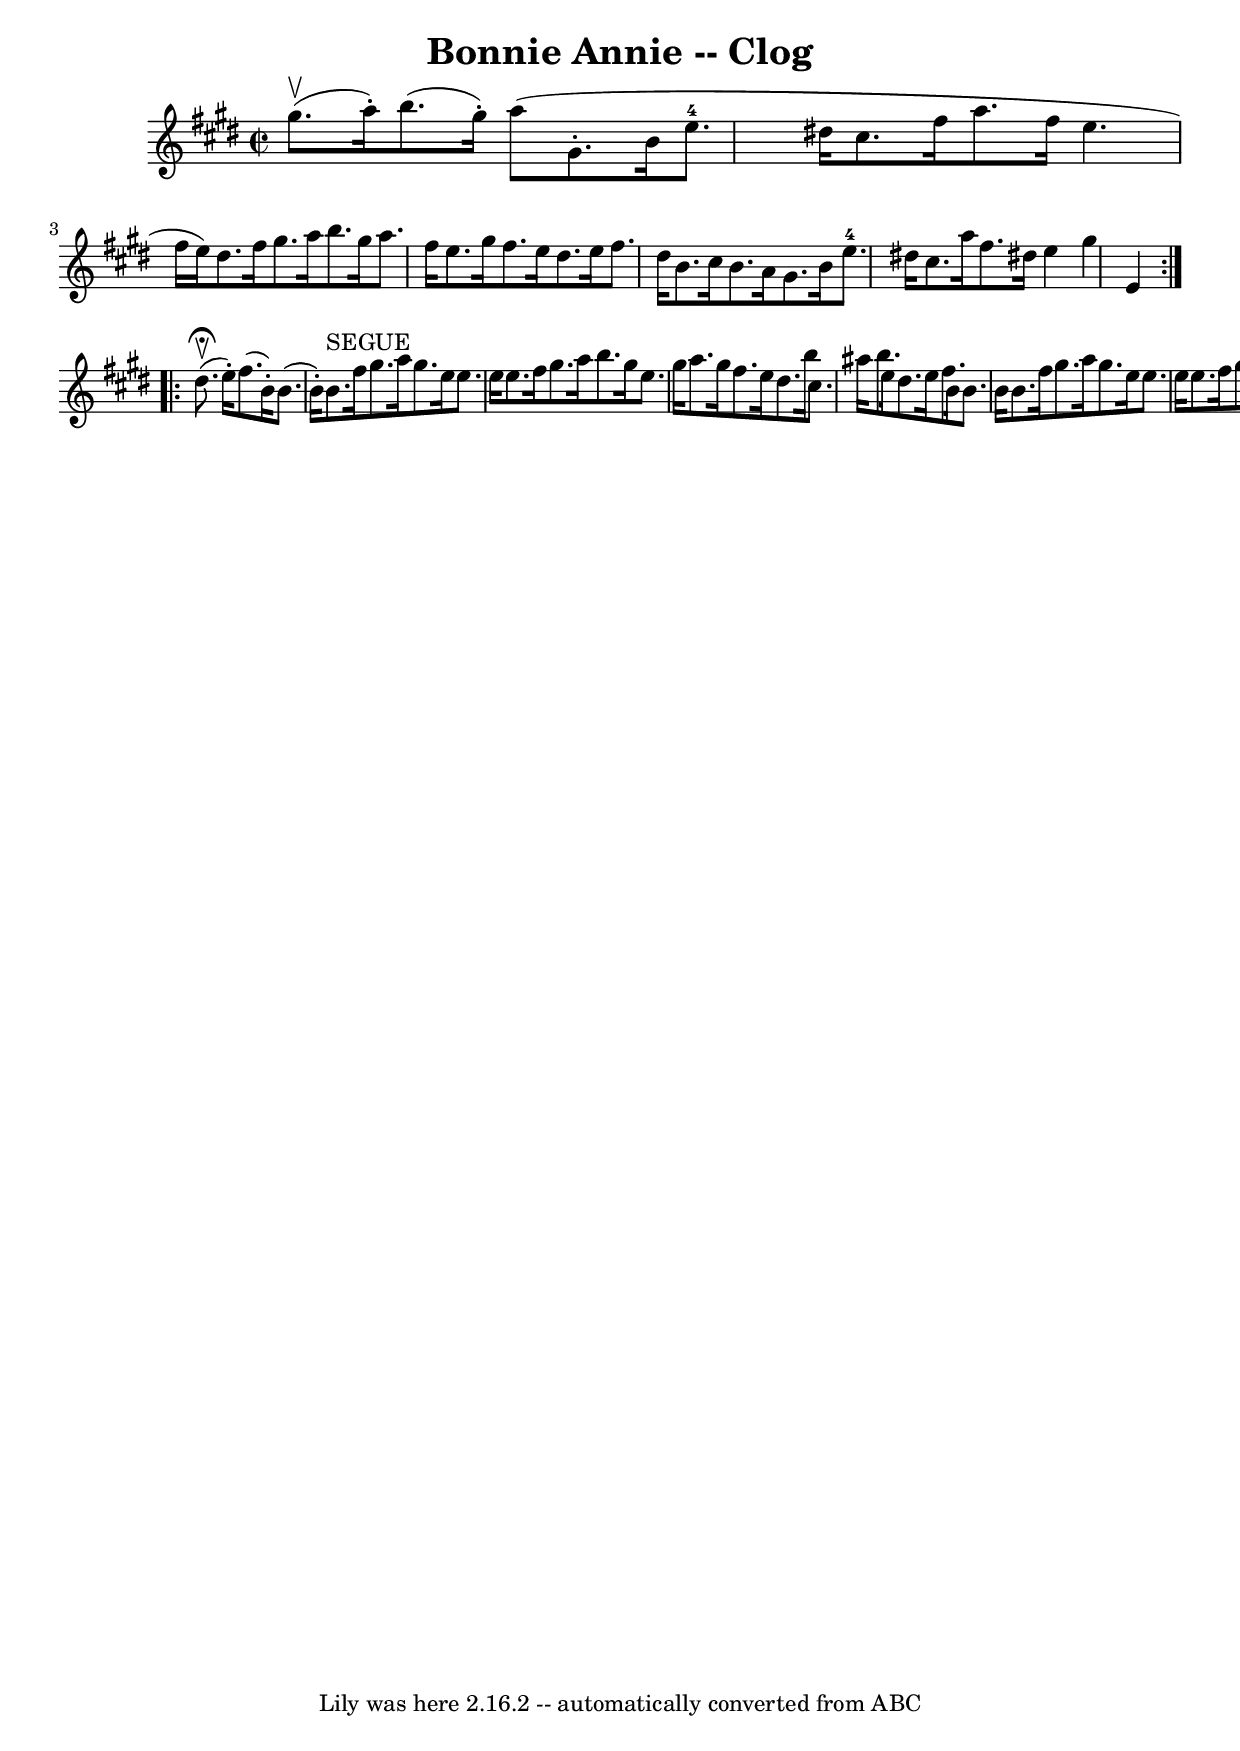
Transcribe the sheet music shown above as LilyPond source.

\version "2.7.40"
\include "Mammoth.ily"
\header {
	book = "Ryan's Mammoth Collection"
	crossRefNumber = "1"
	footnotes = "\\\\158 942"
	origin = "SCOTCH"
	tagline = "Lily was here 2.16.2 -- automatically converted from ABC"
	title = "Bonnie Annie -- Clog"
}
voicedefault =  {
\set Score.defaultBarType = "empty"

\repeat volta 2 {
\override Staff.TimeSignature #'style = #'C
 \time 2/2 \key e \major gis''8.^\upbow(a''16 -.) |
 b''8. (
 gis''16 -.) a''8 (gis'8. -. b'16 e''8.-4 dis''!16    
cis''8. fis''16 a''8. fis''16    |
 e''4. fis''16 (e''16 
) dis''8. fis''16 gis''8. a''16    |
 b''8. gis''16   
 a''8. fis''16 e''8. gis''16 fis''8. e''16    |
 dis''8. 
 e''16 fis''8. dis''16 b'8. cis''16 b'8. a'16    |
   
gis'8. b'16 e''8.-4 dis''!16 cis''8. a''16 fis''8.    
dis''!16    |
 e''4 gis''4 e'4    }     \repeat volta 2 {   
dis''8.^\fermata^\upbow(e''16 -.) |
 fis''8. (b'16 -.)   
b'8. (b'16 -.) b'8.^"SEGUE" fis''16 gis''8. a''16    |
 
 gis''8. e''16 e''8. e''16 e''8. fis''16 gis''8. a''16    
|
 b''8. gis''16 e''8. gis''16 a''8. gis''16    
fis''8. e''16    |
 dis''8. b''16 cis''8. ais''16 b''8.  
 e''16 dis''8. e''16    |
 fis''8. b'16 b'8. b'16    
b'8. fis''16 gis''8. a''16    |
 gis''8. e''16 e''8.    
e''16 e''8. fis''16 gis''8. ais''16    |
 b''8. fis''16  
 gis''8. e''16 dis''8. fis''16 e''8. cis''16    |
     
b'4 dis''4 b'4      }   
}

\score{
    <<

	\context Staff="default"
	{
	    \voicedefault 
	}

    >>
	\layout {
	}
	\midi {}
}
